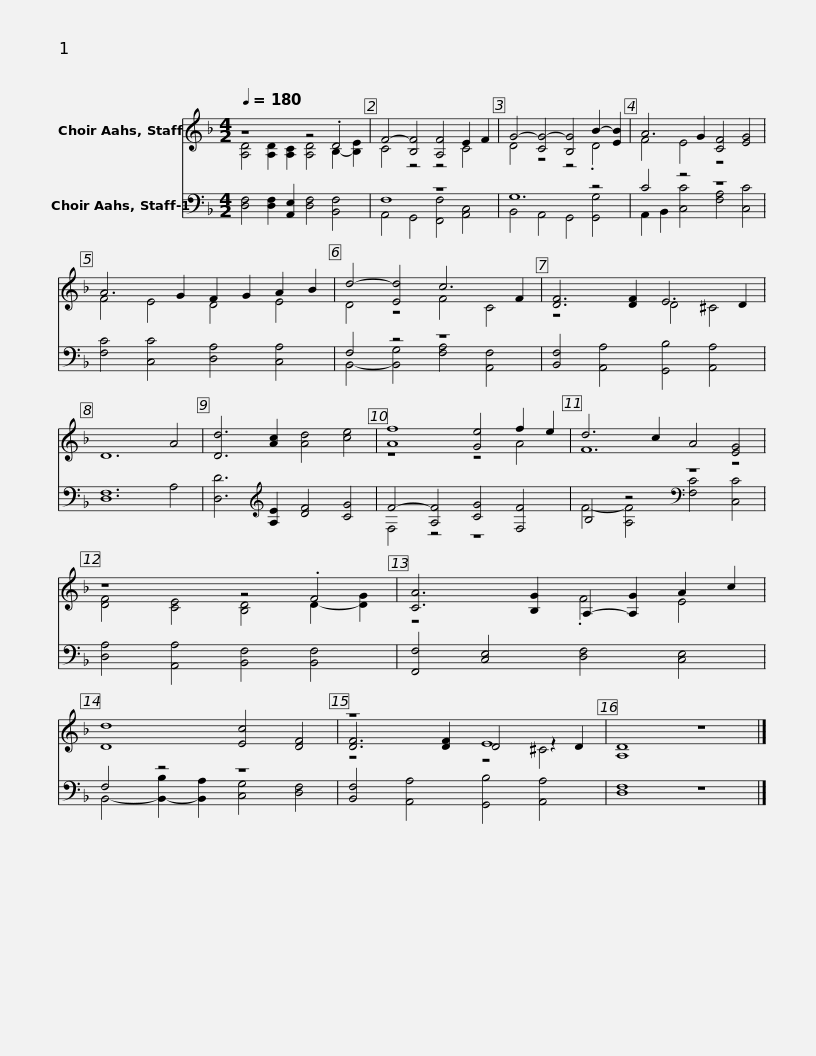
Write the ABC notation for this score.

X:1
%%score ( 1 2 3 ) ( 4 5 )
L:1/8
Q:1/4=180
M:4/2
I:linebreak $
K:F
V:1 treble
V:2 treble
V:3 treble
V:4 bass
V:5 bass
V:1
 z8 z4 .D4 | F4- [B,F]4 [A,F]4 E2 F2 | G4- [CG-]4 [B,G]4 B2- [EB]2 | A6 G2 [CF]4 [EG]4 |$ A6 G2 F2 G2 A2 B2 | %5
 d4- [Ed]4 c6 F2 | [DF]6 [DF]2 E6 D2 | D12 A4 | [Dd]6 [Ac]2 [Ad]4 [ce]4 |$ [Af]8 [Ge]4 f2 e2 | %10
 d6 c2 A4 [EG]4 | z8 z4 .F4 | [CA]6 [B,G]2 A,2- [A,G]2 A2 c2 | [Dd]8 [Ec]4 [DF]4 |$ z8 E8 | %15
 [A,D]8 z8 |] %16
V:2
 [A,D]4 [A,D]2 [A,C]2 [A,D]4 B,2- [B,E]2 | C4 z4 z4 C4 | D4 z4 z4 .D4 | F4 E4 z8 |$ F4 E4 D4 E4 | %5
 D4 z4 F4 C4 | z8 D4 ^C4 | x16 | x16 |$ z8 z4 A4 | %10
 F12 z4 | [DF]4 [CE]4 [B,D]4 D2- [DG]2 | z8 .F4 E4 | x16 |$ [DF]6 [DF]2 D4 z2 D2 | %15
 x16 |] %16
V:3
 x16 | x16 | x16 | x16 |$ x16 | %5
 x16 | x16 | x16 | x16 |$ x16 | %10
 x16 | x16 | x16 | x16 |$ z8 z4 ^C4 | %15
 x16 |] %16
V:4
 [D,F,]4 [D,F,]2 [A,,E,]2 [D,F,]4 [B,,F,]4 | F,8 z8 | G,12 z4 | C4 z4 z8 |$ [F,C]4 [C,C]4 [D,A,]4 [C,A,]4 | %5
 F,4 z4 z8 | [B,,F,]4 [A,,A,]4 [G,,B,]4 [A,,A,]4 | [D,F,]12 A,4 | [D,D]6[K:treble] [A,E]2 [DF]4 [CG]4 |$ F4- [A,F]4 [CG]4 [F,F]4 | %10
 B,4 z4[K:bass] z8 | [D,A,]4 [A,,A,]4 [B,,F,]4 [B,,F,]4 | [F,,F,]4 [C,E,]4 [D,F,]4 [C,E,]4 | F,4 z4 z8 |$ [B,,F,]4 [A,,A,]4 [G,,B,]4 [A,,A,]4 | %15
 [D,F,]8 z8 |] %16
V:5
 x16 | A,,4 G,,4 [F,,F,]4 [A,,C,]4 | B,,4 A,,4 G,,4 [G,,G,]4 | A,,2 B,,2 [C,C]4 [F,A,]4 [C,C]4 |$ x16 | %5
 B,,4- [B,,G,]4 [F,A,]4 [A,,F,]4 | x16 | x16 | x6[K:treble] x10 |$ F,4 z4 z8 | %10
 F4- [A,F]4[K:bass] [F,C]4 [C,C]4 | x16 | x16 | B,,4- [B,,-B,]2 [B,,A,]2 [C,G,]4 [D,F,]4 |$ x16 | %15
 x16 |] %16
